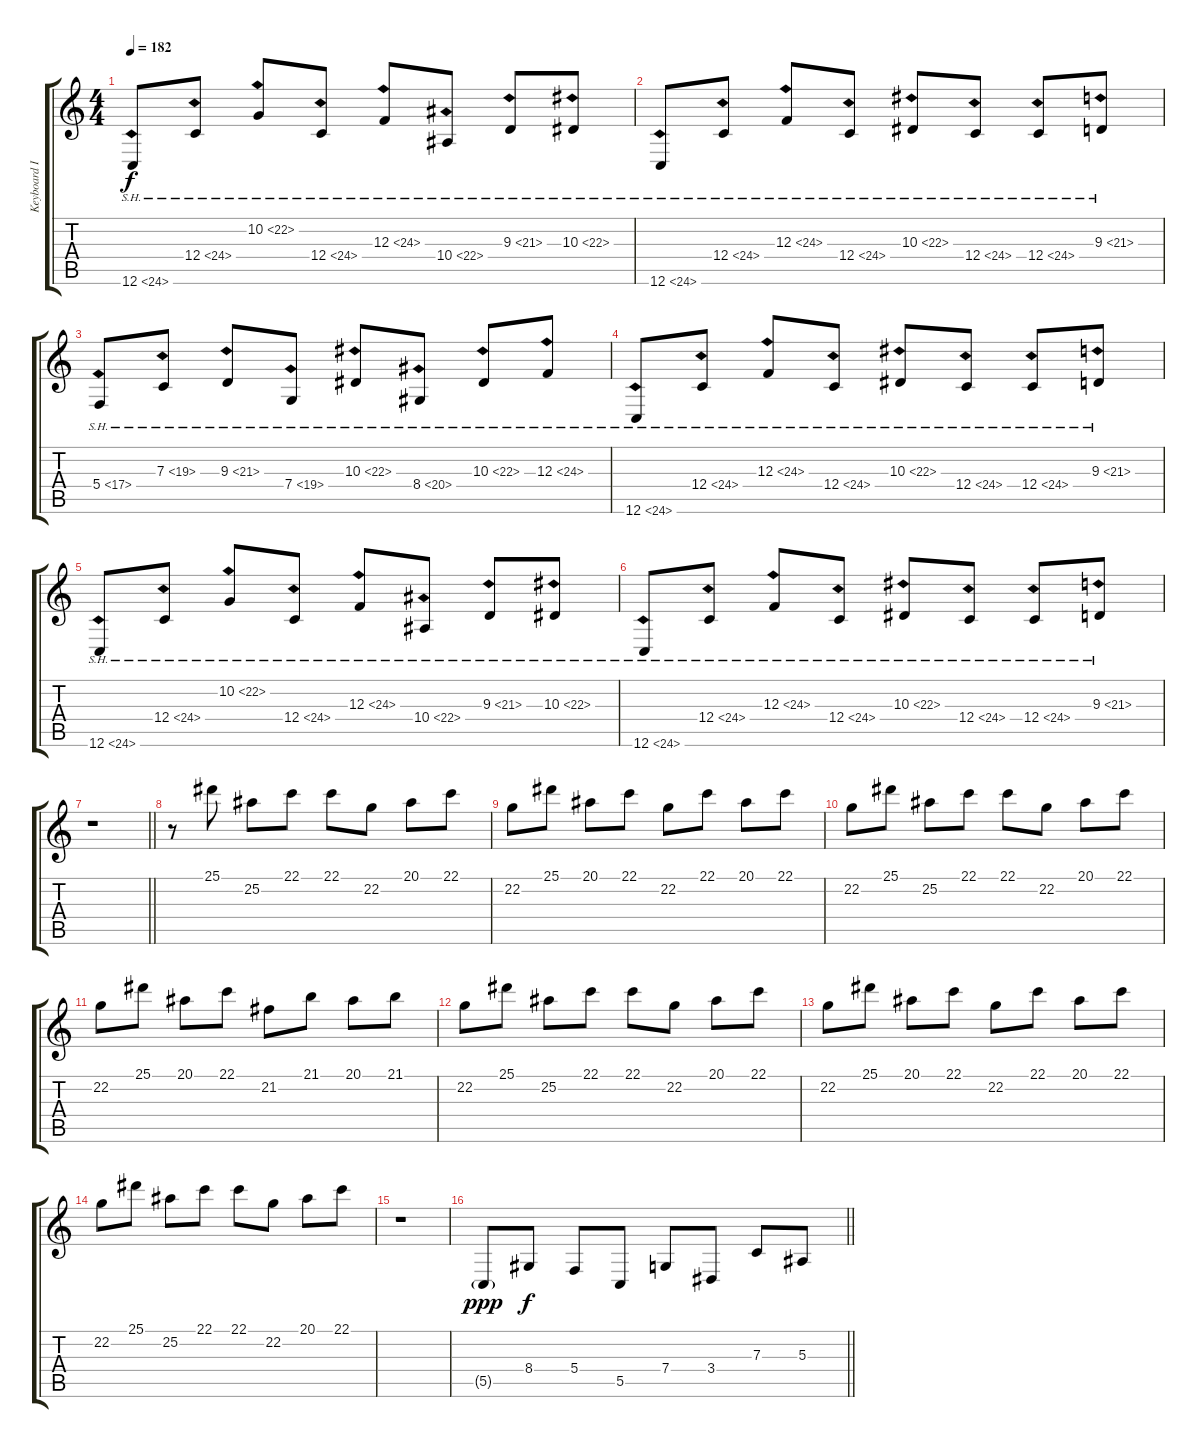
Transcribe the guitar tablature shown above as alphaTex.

\track ("Keyboard I" "Keyboard I") {instrument tremolostrings}
\staff {score tabs}
\tuning (D4 A3 F3 C3 G2 C2) {hide}
\ts (4 4)
\tempo 182
\clef g2
\ks c
12.6{sh 12}.8{dy f} 12.4{sh 12}.8 10.2{sh 12}.8 12.4{sh 12}.8 12.3{sh 12}.8 10.4{sh 12}.8 9.3{sh 12}.8 10.3{sh 12}.8 |
12.6{sh 12}.8 12.4{sh 12}.8 12.3{sh 12}.8 12.4{sh 12}.8 10.3{sh 12}.8 12.4{sh 12}.8 12.4{sh 12}.8 9.3{sh 12}.8 |
5.4{sh 12}.8 7.3{sh 12}.8 9.3{sh 12}.8 7.4{sh 12}.8 10.3{sh 12}.8 8.4{sh 12}.8 10.3{sh 12}.8 12.3{sh 12}.8 |
12.6{sh 12}.8 12.4{sh 12}.8 12.3{sh 12}.8 12.4{sh 12}.8 10.3{sh 12}.8 12.4{sh 12}.8 12.4{sh 12}.8 9.3{sh 12}.8 |
12.6{sh 12}.8 12.4{sh 12}.8 10.2{sh 12}.8 12.4{sh 12}.8 12.3{sh 12}.8 10.4{sh 12}.8 9.3{sh 12}.8 10.3{sh 12}.8 |
12.6{sh 12}.8 12.4{sh 12}.8 12.3{sh 12}.8 12.4{sh 12}.8 10.3{sh 12}.8 12.4{sh 12}.8 12.4{sh 12}.8 9.3{sh 12}.8 |
\barLineRight lightlight
r.1 |
r.8{volume 12} 25.1.8 25.2.8 22.1.8 22.1.8 22.2.8 20.1.8 22.1.8 |
22.2.8 25.1.8 20.1.8 22.1.8 22.2.8 22.1.8 20.1.8 22.1.8 |
22.2.8 25.1.8 25.2.8 22.1.8 22.1.8 22.2.8 20.1.8 22.1.8 |
22.2.8 25.1.8 20.1.8 22.1.8 21.2.8 21.1.8 20.1.8 21.1.8 |
22.2.8 25.1.8 25.2.8 22.1.8 22.1.8 22.2.8 20.1.8 22.1.8 |
22.2.8 25.1.8 20.1.8 22.1.8 22.2.8 22.1.8 20.1.8 22.1.8 |
22.2.8 25.1.8 25.2.8 22.1.8 22.1.8 22.2.8 20.1.8 22.1.8 |
r.1 |
\barLineRight lightlight
5.5{g}.8{dy ppp instrument lead2sawtooth} 8.4.8{dy f} 5.4.8 5.5.8 7.4.8 3.4.8 7.3.8 5.3.8
